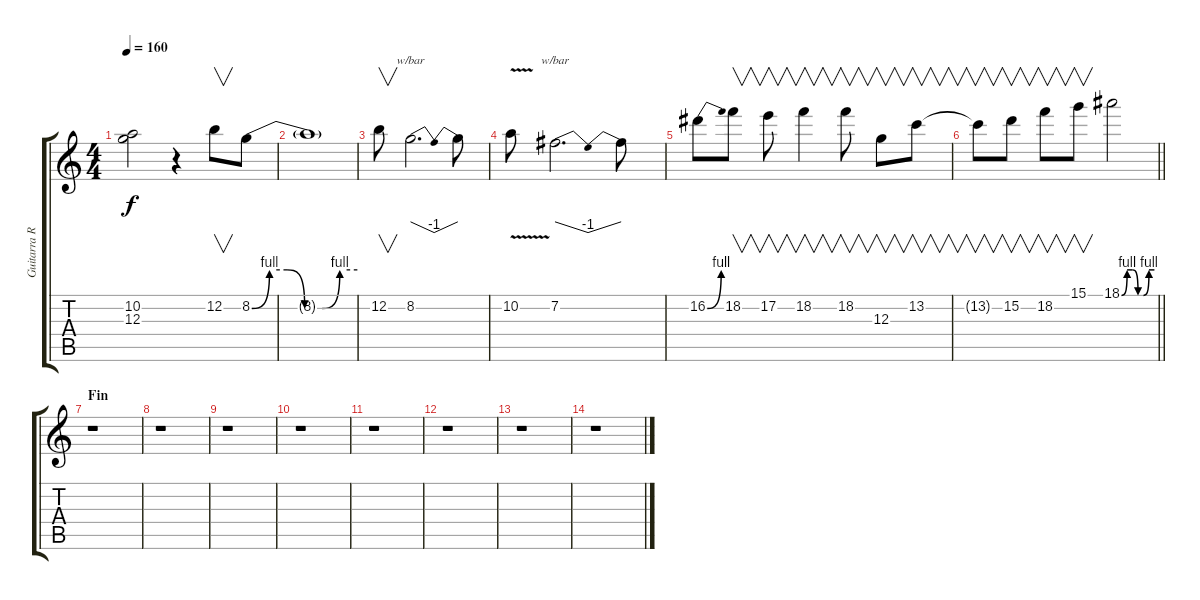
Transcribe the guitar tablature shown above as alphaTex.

\track ("Guitarra Rítmica" "Guitarra R") {instrument distortionguitar}
\staff {score tabs}
\tuning (E4 B3 G3 D3 A2 E2) {hide}
\ts (4 4)
\tempo 160
\clef g2
\ks c
(10.2{t} 12.3{t}).2{dy f} r.4 12.2.8{v} 8.2{be (custom 0 0 10 4 20 4 30 0 40 0 50 4 60 4)}.8 |
8.2{t}.1 |
12.2.8{v} 8.2.2{d tbe (dip default 0 0 30 -4 60 0)} 8.2{t}.8 |
10.2{v}.8 7.2.2{d tbe (dip default 0 0 30 -4 60 0)} 7.2{t}.8 |
16.2{be (bend 0 0 60 4)}.8 18.2.8{v} 17.2.8{v} 18.2.4{v} 18.2.8{v} 12.3.8{v} 13.2.8{v} |
\barLineRight lightlight
13.2{t}.8{v} 15.2.8{v} 18.2.8{v} 15.1.8{v} 18.1{be (custom 0 0 10 4 20 4 30 0 40 0 50 4 60 4)}.2 |
\section ("" "Fin")
r.1 |
r.1 |
r.1 |
r.1 |
r.1 |
r.1 |
r.1 |
r.1
